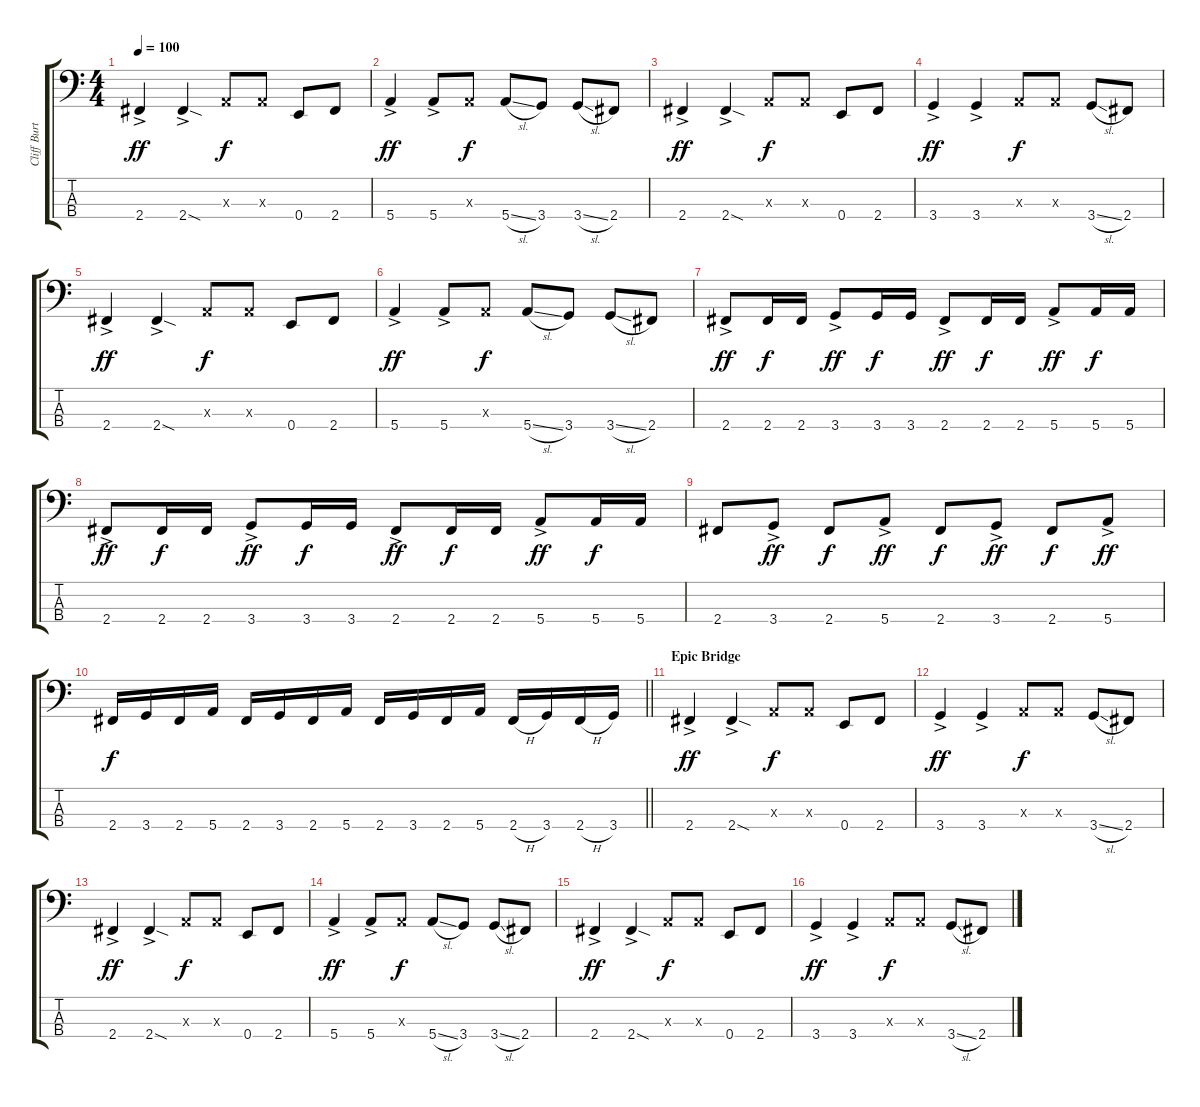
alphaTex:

\track ("Cliff Burton" "Cliff Burt") {instrument electricbassfinger}
\staff {score tabs}
\tuning (G2 D2 A1 E1) {hide}
\ts (4 4)
\tempo 100
\clef f4
\ks c
2.4{ac}.4{dy ff} 2.4{sod ac}.4 0.3{x}.8{dy f} 0.3{x}.8 0.4.8 2.4.8 |
5.4{ac}.4{dy ff} 5.4{ac}.8 0.3{x}.8{dy f} 5.4{sl}.8 3.4.8 3.4{sl}.8 2.4.8 |
2.4{ac}.4{dy ff} 2.4{sod ac}.4 0.3{x}.8{dy f} 0.3{x}.8 0.4.8 2.4.8 |
3.4{ac}.4{dy ff} 3.4{ac}.4 0.3{x}.8{dy f} 0.3{x}.8 3.4{sl}.8 2.4.8 |
2.4{ac}.4{dy ff} 2.4{sod ac}.4 0.3{x}.8{dy f} 0.3{x}.8 0.4.8 2.4.8 |
5.4{ac}.4{dy ff} 5.4{ac}.8 0.3{x}.8{dy f} 5.4{sl}.8 3.4.8 3.4{sl}.8 2.4.8 |
2.4{ac}.8{dy ff} 2.4.16{dy f} 2.4.16 3.4{ac}.8{dy ff} 3.4.16{dy f} 3.4.16 2.4{ac}.8{dy ff} 2.4.16{dy f} 2.4.16 5.4{ac}.8{dy ff} 5.4.16{dy f} 5.4.16 |
2.4{ac}.8{dy ff} 2.4.16{dy f} 2.4.16 3.4{ac}.8{dy ff} 3.4.16{dy f} 3.4.16 2.4{ac}.8{dy ff} 2.4.16{dy f} 2.4.16 5.4{ac}.8{dy ff} 5.4.16{dy f} 5.4.16 |
2.4.8 3.4{ac}.8{dy ff} 2.4.8{dy f} 5.4{ac}.8{dy ff} 2.4.8{dy f} 3.4{ac}.8{dy ff} 2.4.8{dy f} 5.4{ac}.8{dy ff} |
\barLineRight lightlight
2.4.16{dy f} 3.4.16 2.4.16 5.4.16 2.4.16 3.4.16 2.4.16 5.4.16 2.4.16 3.4.16 2.4.16 5.4.16 2.4{h}.16 3.4.16 2.4{h}.16 3.4.16 |
\section ("" "Epic Bridge")
2.4{ac}.4{dy ff} 2.4{sod ac}.4 0.3{x}.8{dy f} 0.3{x}.8 0.4.8 2.4.8 |
3.4{ac}.4{dy ff} 3.4{ac}.4 0.3{x}.8{dy f} 0.3{x}.8 3.4{sl}.8 2.4.8 |
2.4{ac}.4{dy ff} 2.4{sod ac}.4 0.3{x}.8{dy f} 0.3{x}.8 0.4.8 2.4.8 |
5.4{ac}.4{dy ff} 5.4{ac}.8 0.3{x}.8{dy f} 5.4{sl}.8 3.4.8 3.4{sl}.8 2.4.8 |
2.4{ac}.4{dy ff} 2.4{sod ac}.4 0.3{x}.8{dy f} 0.3{x}.8 0.4.8 2.4.8 |
3.4{ac}.4{dy ff} 3.4{ac}.4 0.3{x}.8{dy f} 0.3{x}.8 3.4{sl}.8 2.4.8
